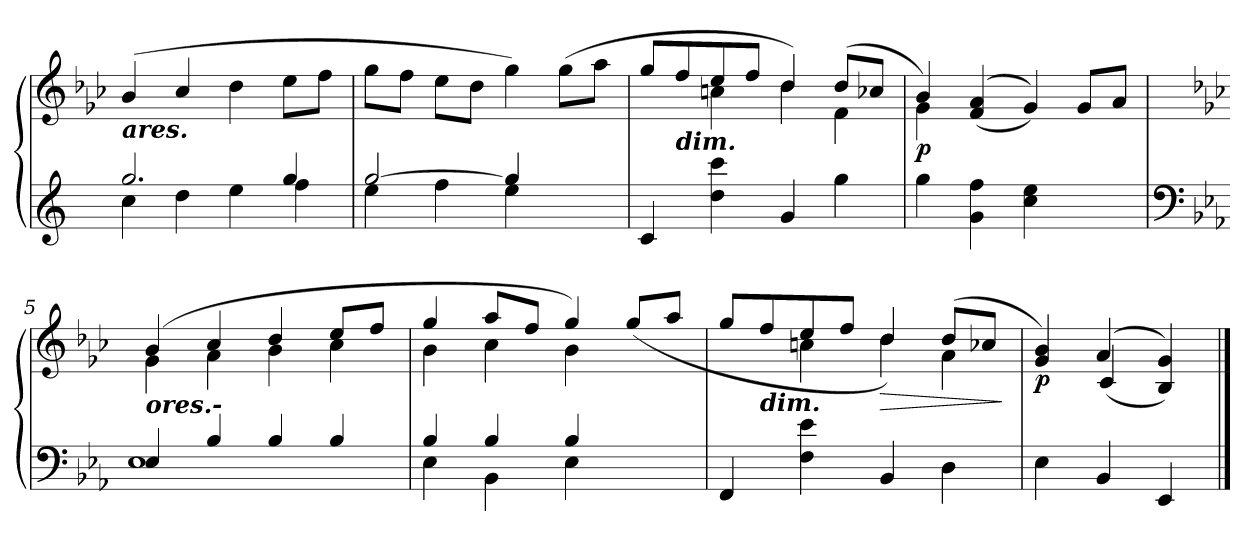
**kern	**kern	**dynam
*part1	*part1	*part1
*staff2	*staff1	*staff1/2
*	*clefG3	*
*	*k[b-e-a-]	*
=1	=1	=1
*^	*	*
!	!	!LO:TX:b:Bi:t=ares.	!
2.gg/	4cc\	(>4g/	.
.	4dd\	4a-/	.
.	4ee\	4b-\	.
4gg/	4ff\	8cc\L	.
.	.	8dd\J	.
=2	=2	=2	=2
[>2gg/	4ee\	8ee-\L	.
.	.	8dd\J	.
.	4ff\	8cc\L	.
.	.	8b-\J	.
4gg/]	4ee\	4ee-\)	.
4ryy	4ryy	(>8ee-\L	.
.	.	8ff\J	.
*v	*v	*	*
=3	=3	=3
*	*^	*
4c/	8ee-/L	4ryy	.
!	!LO:TX:b:Bi:t=dim.	!	!
.	8dd/	.	.
4dd\ 4ccc\	8cc/	4an\	.
.	8dd/J	.	.
4g/	4b-/)	4b-\	.
4gg\	(>8b-/L	4d\	.
.	8a-X/J	.	.
=4	=4	=4	=4
!	!	!	!LO:DY:b
4gg\	4g/)	4e-\	p
4g\ 4ff\	(<(>4d/ 4f/	2.ryy	.
4cc\ 4ee\	4e-/))	.	.
4ryy	8e-/L	.	.
.	8f/J	.	.
!!LO:LB:g=z	!!
=5	=5	=5	=5
*clefF4	*	*	*
*k[b-e-a-]	*k[b-e-a-]	*	*
*^	*	*	*
!	!	!LO:TX:b:Bi:t=ores.-	!	!
4E-/	1E-	(>4g/	4e-\	.
4B-/	.	4a-/	4f\	.
4B-/	.	4b-/	4g\	.
4B-/	.	8cc/L	4a-\	.
.	.	8dd/J	.	.
=6	=6	=6	=6	=6
4B-/	4E-\	4ee-/	4g\	.
4B-/	4BB-\	8ff/L	4a-\	.
.	.	8dd/J	.	.
4B-/	4E-\	4ee-/)	4g\	.
4ryy	4ryy	(>8ee-/L	4ryy	.
.	.	8ff/J	.	.
*v	*v	*	*	*
=7	=7	=7	=7
4FF/	8ee-/L	4ryy	.
!	!LO:TX:b:Bi:t=dim.	!	!
.	8dd/	.	.
4F\ 4e-\	8cc/	4an\	.
.	8dd/J	.	.
!	!	!	!LO:HP:b
4BB-/	4b-/)	4b-\	>
4D\	(>8b-/L	4f\	.
.	8a-X/J	.	.
*	*v	*v	*
.	.	]
=8	=8	=8
*	*^	*
!	!	!	!LO:DY:b
4E-\	4e-/ 4g/)	4ryy	p
4BB-/	(>4f/	(<4A-/	.
4EE-/	4ryy	4G/ 4e-/))	.
*	*v	*v	*
==	==	==
*-	*-	*-
